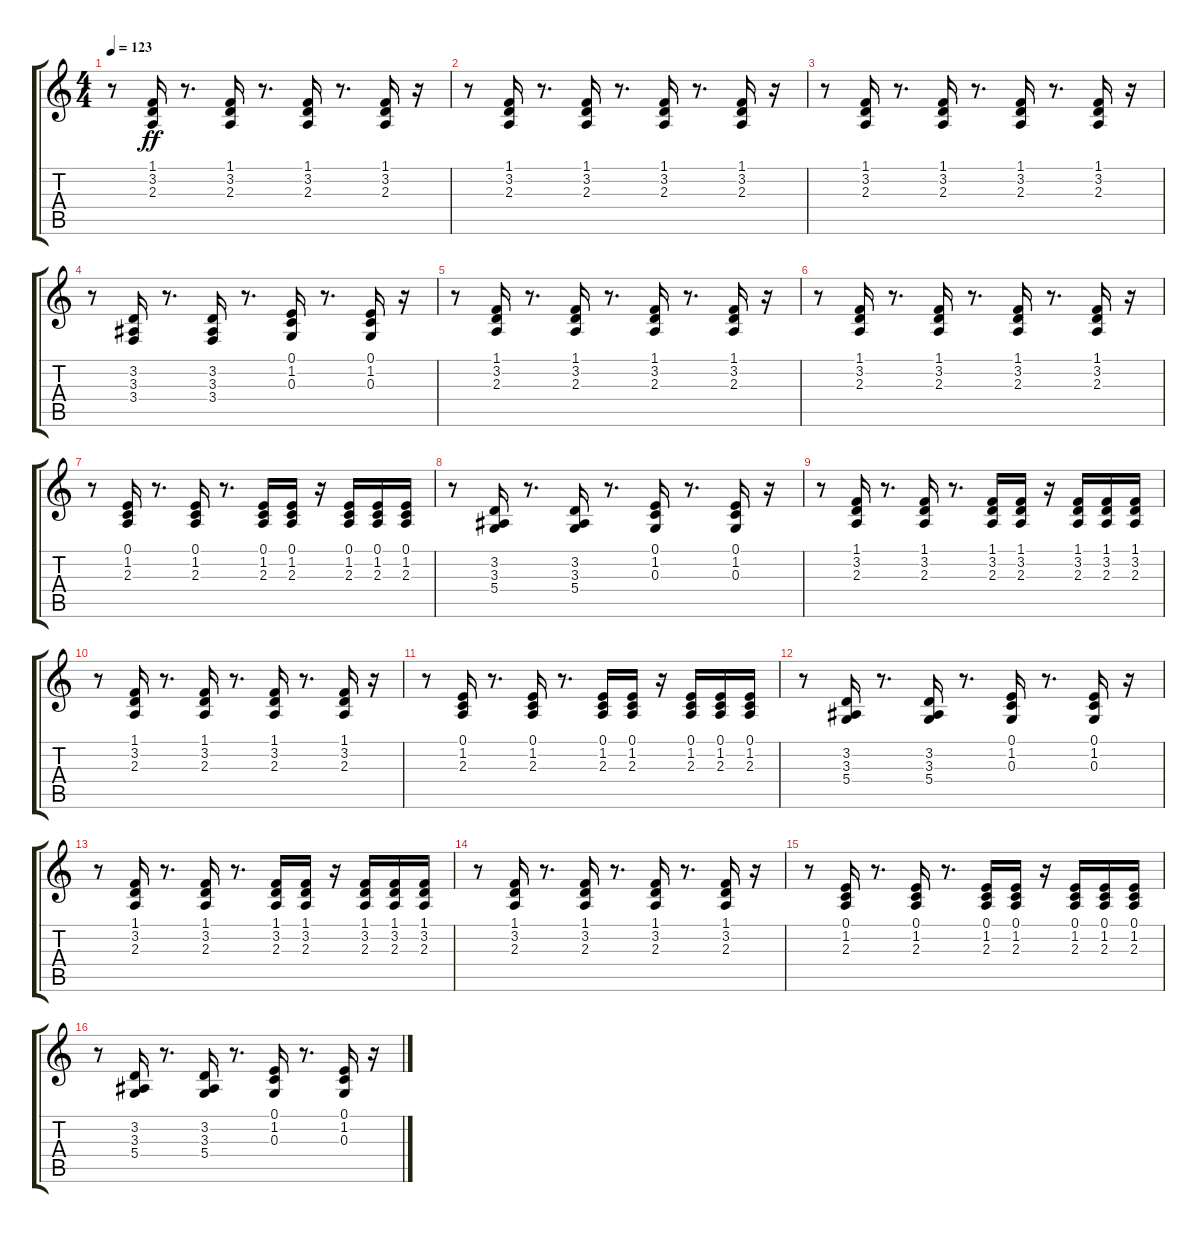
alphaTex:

\track "" {instrument pad7halo}
\staff {score tabs}
\tuning (E4 B3 G3 D3 A2 E2) {hide}
\ts (4 4)
\tempo 123
\clef g2
\ks c
r.8{dy ff} (1.1 3.2 2.3).16 r.8{d} (1.1 3.2 2.3).16 r.8{d} (1.1 3.2 2.3).16 r.8{d} (1.1 3.2 2.3).16 r.16 |
r.8 (1.1 3.2 2.3).16 r.8{d} (1.1 3.2 2.3).16 r.8{d} (1.1 3.2 2.3).16 r.8{d} (1.1 3.2 2.3).16 r.16 |
r.8 (1.1 3.2 2.3).16 r.8{d} (1.1 3.2 2.3).16 r.8{d} (1.1 3.2 2.3).16 r.8{d} (1.1 3.2 2.3).16 r.16 |
r.8 (3.2 3.3 3.4).16 r.8{d} (3.2 3.3 3.4).16 r.8{d} (0.1 1.2 0.3).16 r.8{d} (0.1 1.2 0.3).16 r.16 |
r.8 (1.1 3.2 2.3).16 r.8{d} (1.1 3.2 2.3).16 r.8{d} (1.1 3.2 2.3).16 r.8{d} (1.1 3.2 2.3).16 r.16 |
r.8 (1.1 3.2 2.3).16 r.8{d} (1.1 3.2 2.3).16 r.8{d} (1.1 3.2 2.3).16 r.8{d} (1.1 3.2 2.3).16 r.16 |
r.8 (0.1 1.2 2.3).16 r.8{d} (0.1 1.2 2.3).16 r.8{d} (0.1 1.2 2.3).16 (0.1 1.2 2.3).16 r.16 (0.1 1.2 2.3).16 (0.1 1.2 2.3).16 (0.1 1.2 2.3).16 |
r.8 (3.2 3.3 5.4).16 r.8{d} (3.2 3.3 5.4).16 r.8{d} (0.1 1.2 0.3).16 r.8{d} (0.1 1.2 0.3).16 r.16 |
r.8 (1.1 3.2 2.3).16 r.8{d} (1.1 3.2 2.3).16 r.8{d} (1.1 3.2 2.3).16 (1.1 3.2 2.3).16 r.16 (1.1 3.2 2.3).16 (1.1 3.2 2.3).16 (1.1 3.2 2.3).16 |
r.8 (1.1 3.2 2.3).16 r.8{d} (1.1 3.2 2.3).16 r.8{d} (1.1 3.2 2.3).16 r.8{d} (1.1 3.2 2.3).16 r.16 |
r.8 (0.1 1.2 2.3).16 r.8{d} (0.1 1.2 2.3).16 r.8{d} (0.1 1.2 2.3).16 (0.1 1.2 2.3).16 r.16 (0.1 1.2 2.3).16 (0.1 1.2 2.3).16 (0.1 1.2 2.3).16 |
r.8 (3.2 3.3 5.4).16 r.8{d} (3.2 3.3 5.4).16 r.8{d} (0.1 1.2 0.3).16 r.8{d} (0.1 1.2 0.3).16 r.16 |
r.8 (1.1 3.2 2.3).16 r.8{d} (1.1 3.2 2.3).16 r.8{d} (1.1 3.2 2.3).16 (1.1 3.2 2.3).16 r.16 (1.1 3.2 2.3).16 (1.1 3.2 2.3).16 (1.1 3.2 2.3).16 |
r.8 (1.1 3.2 2.3).16 r.8{d} (1.1 3.2 2.3).16 r.8{d} (1.1 3.2 2.3).16 r.8{d} (1.1 3.2 2.3).16 r.16 |
r.8 (0.1 1.2 2.3).16 r.8{d} (0.1 1.2 2.3).16 r.8{d} (0.1 1.2 2.3).16 (0.1 1.2 2.3).16 r.16 (0.1 1.2 2.3).16 (0.1 1.2 2.3).16 (0.1 1.2 2.3).16 |
r.8 (3.2 3.3 5.4).16 r.8{d} (3.2 3.3 5.4).16 r.8{d} (0.1 1.2 0.3).16 r.8{d} (0.1 1.2 0.3).16 r.16
